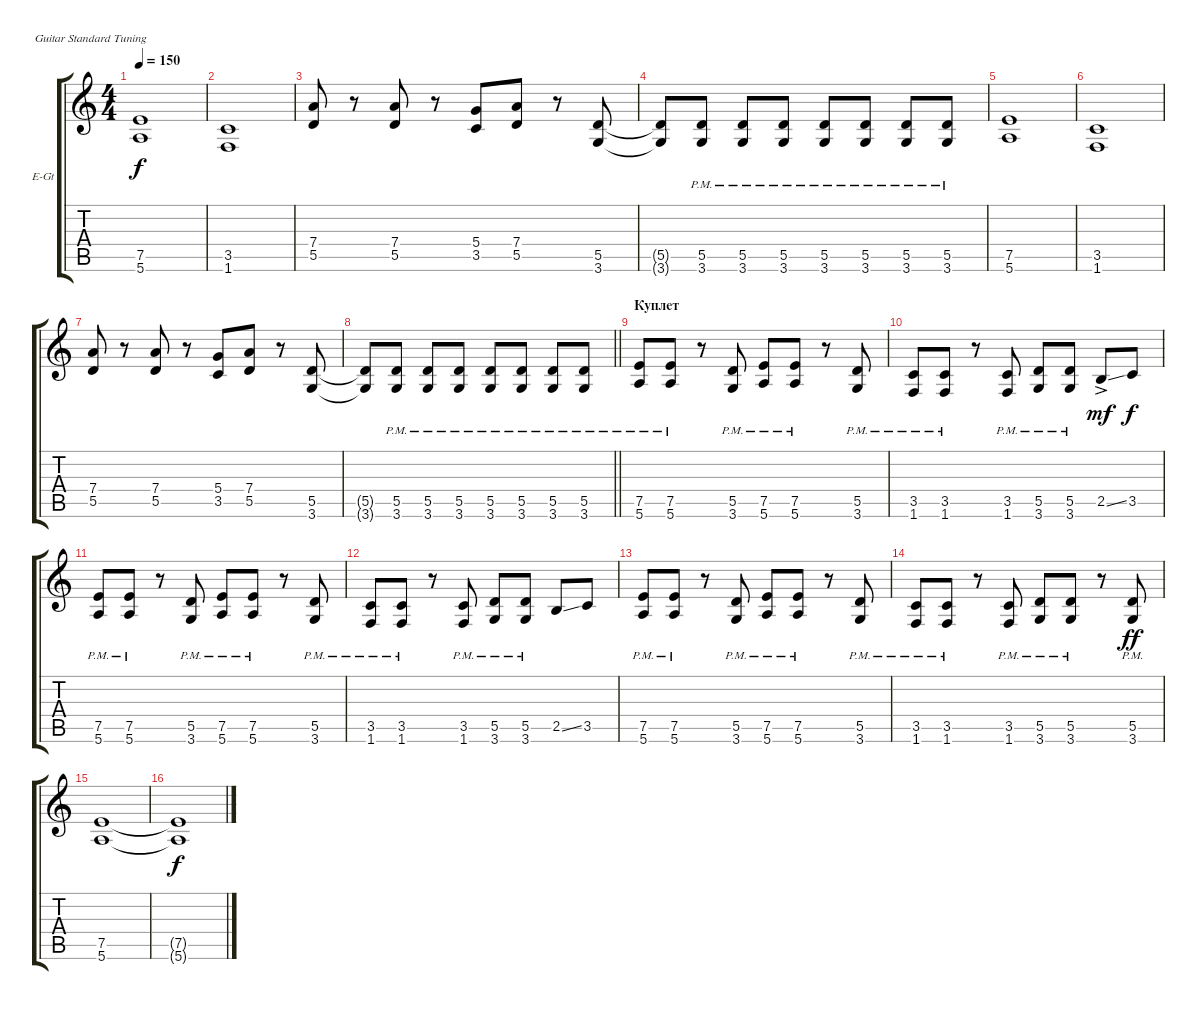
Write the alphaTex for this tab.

\bracketExtendMode groupsimilarinstruments
\firstSystemTrackNameOrientation horizontal
\otherSystemsTrackNameOrientation horizontal
\track ("Overdrive Guitar" "E-Gt") {instrument distortionguitar}
\staff {score tabs}
\tuning (E4 B3 G3 D3 A2 E2)
\ts (4 4)
\tempo 150
\clef g2
\ks c
(7.5 5.6).1{dy f} |
(3.5 1.6).1 |
(7.4 5.5).8 r.8 (7.4 5.5).8 r.8 (5.4 3.5).8 (7.4 5.5).8 r.8 (5.5 3.6).8 |
(5.5{t} 3.6{t}).8 (5.5{pm} 3.6{pm}).8 (5.5{pm} 3.6{pm}).8 (5.5{pm} 3.6{pm}).8 (5.5{pm} 3.6{pm}).8 (5.5{pm} 3.6{pm}).8 (5.5{pm} 3.6{pm}).8 (5.5{pm} 3.6{pm}).8 |
(7.5 5.6).1 |
(3.5 1.6).1 |
(7.4 5.5).8 r.8 (7.4 5.5).8 r.8 (5.4 3.5).8 (7.4 5.5).8 r.8 (5.5 3.6).8 |
\barLineRight lightlight
(5.5{t} 3.6{t}).8 (5.5{pm} 3.6{pm}).8 (5.5{pm} 3.6{pm}).8 (5.5{pm} 3.6{pm}).8 (5.5{pm} 3.6{pm}).8 (5.5{pm} 3.6{pm}).8 (5.5{pm} 3.6{pm}).8 (5.5{pm} 3.6{pm}).8 |
\section ("" "Куплет")
(7.5{pm} 5.6{pm}).8 (7.5{pm} 5.6{pm}).8 r.8 (5.5{pm} 3.6{pm}).8 (7.5{pm} 5.6{pm}).8 (7.5{pm} 5.6{pm}).8 r.8 (5.5{pm} 3.6{pm}).8 |
(3.5{pm} 1.6{pm}).8 (3.5{pm} 1.6{pm}).8 r.8 (3.5{pm} 1.6{pm}).8 (5.5{pm} 3.6{pm}).8 (5.5{pm} 3.6{pm}).8 2.5{ss ac}.8{dy mf} 3.5.8{dy f} |
(7.5{pm} 5.6{pm}).8 (7.5{pm} 5.6{pm}).8 r.8 (5.5{pm} 3.6{pm}).8 (7.5{pm} 5.6{pm}).8 (7.5{pm} 5.6{pm}).8 r.8 (5.5{pm} 3.6{pm}).8 |
(3.5{pm} 1.6{pm}).8 (3.5{pm} 1.6{pm}).8 r.8 (3.5{pm} 1.6{pm}).8 (5.5{pm} 3.6{pm}).8 (5.5{pm} 3.6{pm}).8 2.5{ss}.8 3.5.8 |
(7.5{pm} 5.6{pm}).8 (7.5{pm} 5.6{pm}).8 r.8 (5.5{pm} 3.6{pm}).8 (7.5{pm} 5.6{pm}).8 (7.5{pm} 5.6{pm}).8 r.8 (5.5{pm} 3.6{pm}).8 |
(3.5{pm} 1.6{pm}).8 (3.5{pm} 1.6{pm}).8 r.8 (3.5{pm} 1.6{pm}).8 (5.5{pm} 3.6{pm}).8 (5.5{pm} 3.6{pm}).8 r.8 (5.5{pm} 3.6{pm}).8{dy ff} |
(7.5 5.6).1 |
(7.5{t} 5.6{t}).1{dy f}
